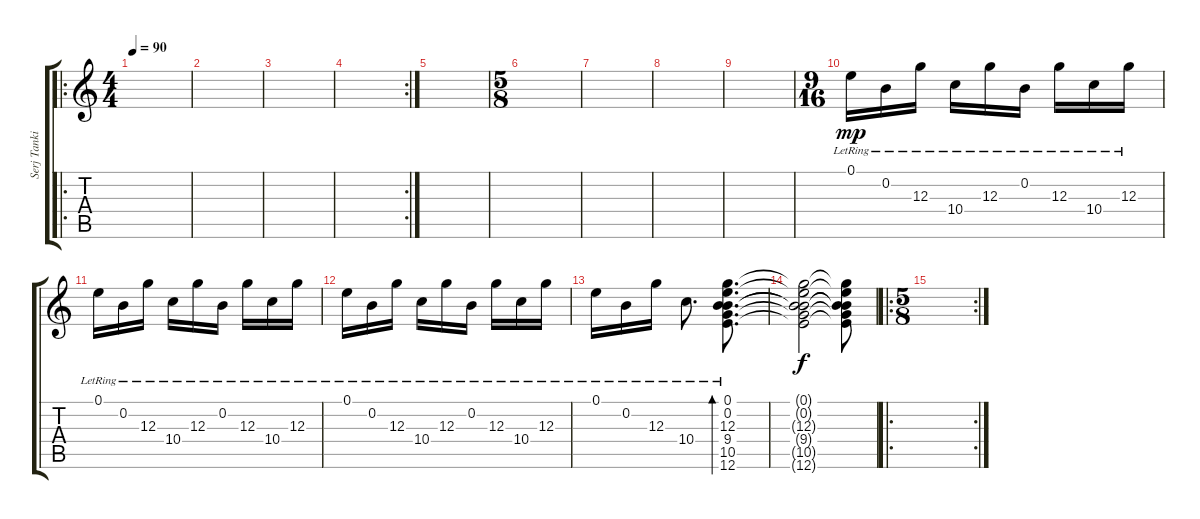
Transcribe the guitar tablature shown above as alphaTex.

\track ("Serj Tankian" "Serj Tanki") {instrument acousticguitarsteel}
\staff {score tabs}
\tuning (E4 B3 G3 D3 A2 E2) {hide}
\ro
\ts (4 4)
\tempo 90
\clef g2
\ks c
|
|
|
\rc 2
|
|
\ts (5 8)
|
|
|
|
\ts (9 16)
0.1{lr}.16{dy mp} 0.2{lr}.16 12.3{lr}.16 10.4{lr}.16 12.3{lr}.16 0.2{lr}.16 12.3{lr}.16 10.4{lr}.16 12.3{lr}.16 |
0.1{lr}.16 0.2{lr}.16 12.3{lr}.16 10.4{lr}.16 12.3{lr}.16 0.2{lr}.16 12.3{lr}.16 10.4{lr}.16 12.3{lr}.16 |
0.1{lr}.16 0.2{lr}.16 12.3{lr}.16 10.4{lr}.16 12.3{lr}.16 0.2{lr}.16 12.3{lr}.16 10.4{lr}.16 12.3{lr}.16 |
0.1{lr}.16 0.2{lr}.16 12.3{lr}.16 10.4{lr}.8{d} (0.1{lr} 0.2{lr} 12.3{lr} 9.4{lr} 10.5{lr} 12.6{lr}).8{d bd 480} |
(0.1{t} 0.2{t} 12.3{t} 9.4{t} 10.5{t} 12.6{t}).2{dy f} (0.1{t} 0.2{t} 12.3{t} 9.4{t} 10.5{t} 12.6{t}).8 |
\ro
\rc 2
\ts (5 8)
